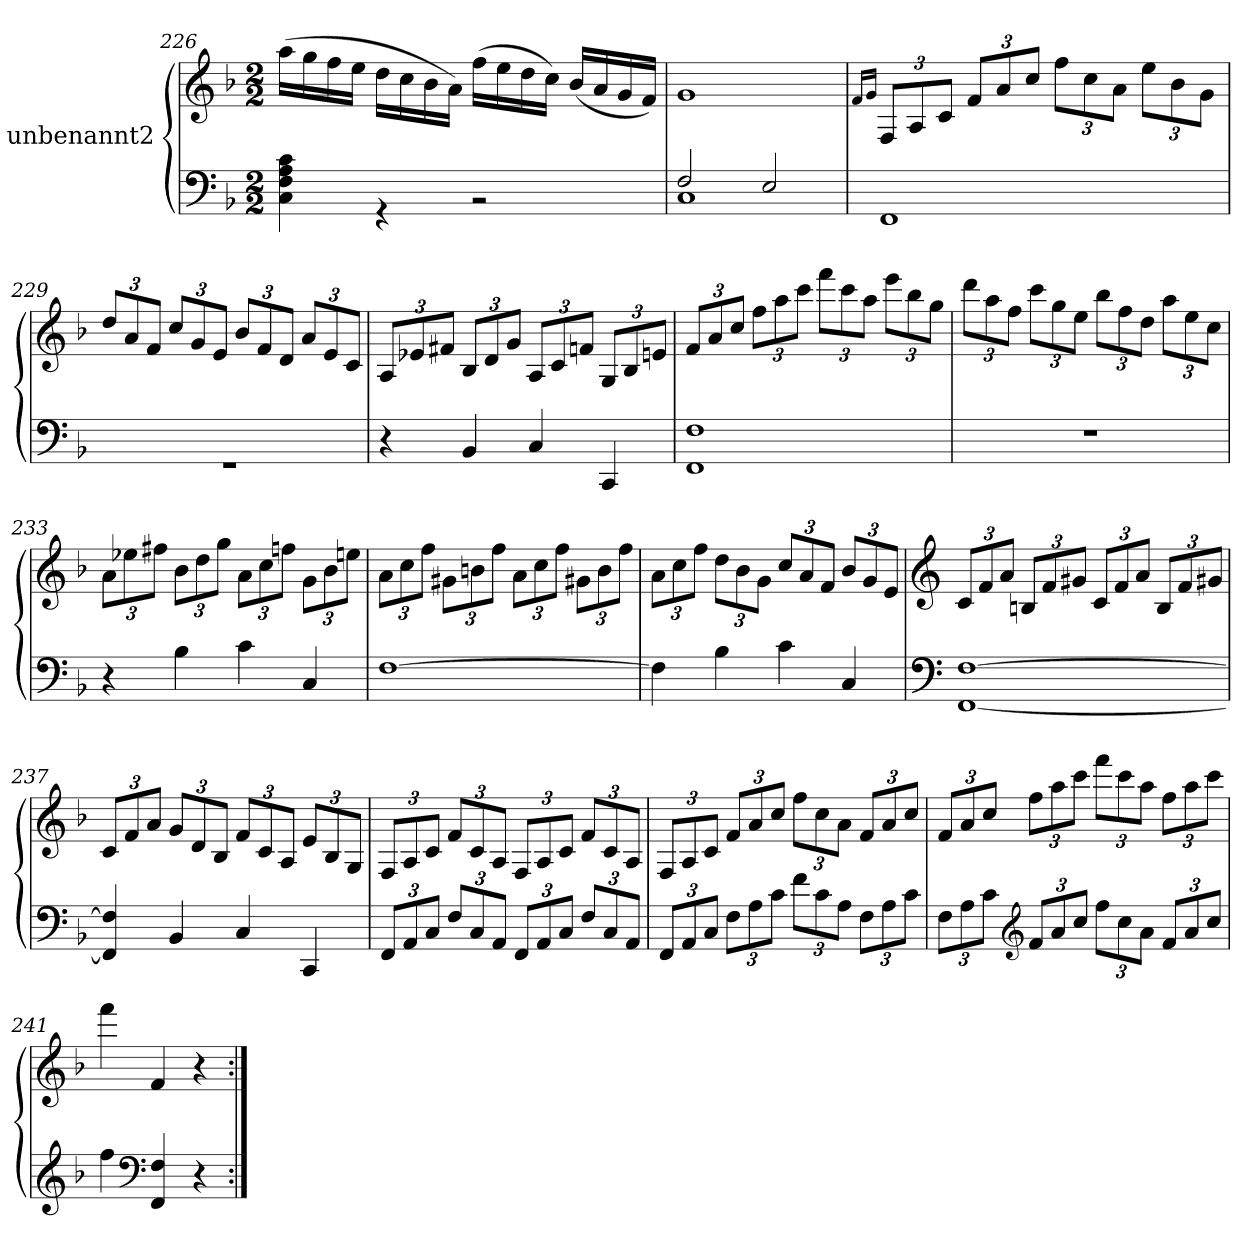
**kern	**kern
*part1	*part1
*staff2	*staff1
*I"unbenannt2	*
!!LO:LB:g=z
*clefF4	*clefG2
*k[b-]	*k[b-]
*M2/2	*M2/2
=226	=226
*^	*
1ryy	4C\ 4F\ 4A\ 4c\	(16aa\LL
.	.	16gg\
.	.	16ff\
.	.	16ee\JJ
.	4r	16dd\LL
.	.	16cc\
.	.	16b-\
.	.	16a\JJ)
.	2r	(16ff\LL
.	.	16ee\
.	.	16dd\
.	.	16cc\JJ)
.	.	(16b-/LL
.	.	16a/
.	.	16g/
.	.	16f/JJ)
=227	=227	=227
2F/	1C	1g
2E/	.	.
!!LO:LB:g=z
=228	=228	=228
.	.	16qf/LL
.	.	16qg/JJ
*	*	*Xbrackettup
1ryy	1FF	12F/L
.	.	12A/
.	.	12c/J
.	.	12f/L
.	.	12a/
.	.	12cc/J
.	.	12ff\L
.	.	12cc\
.	.	12a\J
.	.	12ee\L
.	.	12b-\
.	.	12g\J
=229	=229	=229
1ryy	1r	12dd/L
.	.	12a/
.	.	12f/J
.	.	12cc/L
.	.	12g/
.	.	12e/J
.	.	12b-/L
.	.	12f/
.	.	12d/J
.	.	12a/L
.	.	12e/
.	.	12c/J
*v	*v	*
!!LO:LB:g=z
=230	=230
4r	12A/L
.	12e-X/
.	12f#X/J
4BB-/	12B-/L
.	12d/
.	12g/J
4C/	12A/L
.	12c/
.	12fn/J
4CC/	12G/L
.	12B-/
.	12en/J
=231	=231
1FF 1F	12f/L
.	12a/
.	12cc/J
.	12ff\L
.	12aa\
.	12ccc\J
.	12fff\L
.	12ccc\
.	12aa\J
.	12eee\L
.	12bb-\
.	12gg\J
!!LO:PB:g=z
=232	=232
1r	12ddd\L
.	12aa\
.	12ff\J
.	12ccc\L
.	12gg\
.	12ee\J
.	12bb-\L
.	12ff\
.	12dd\J
.	12aa\L
.	12ee\
.	12cc\J
=233	=233
4r	12a\L
.	12ee-X\
.	12ff#X\J
4B-\	12b-\L
.	12dd\
.	12gg\J
4c\	12a\L
.	12cc\
.	12ffn\J
4C/	12g\L
.	12b-\
.	12een\J
!!LO:LB:g=z
=234	=234
[1F	12a\L
.	12cc\
.	12ff\J
.	12g#X\L
.	12bn\
.	12ff\J
.	12a\L
.	12cc\
.	12ff\J
.	12g#X\L
.	12b\
.	12ff\J
=235	=235
4F\]	12a\L
.	12cc\
.	12ff\J
4B-\	12dd\L
.	12b-\
.	12g\J
4c\	12cc/L
.	12a/
.	12f/J
4C/	12b-/L
.	12g/
.	12e/J
!!LO:LB:g=z
=236	=236
*clefF4	*clefG2
[1FF [1F	12c/L
.	12f/
.	12a/J
.	12Bn/L
.	12f/
.	12g#X/J
.	12c/L
.	12f/
.	12a/J
.	12B/L
.	12f/
.	12g#X/J
=237	=237
4FF/] 4F/]	12c/L
.	12f/
.	12a/J
4BB-/	12g/L
.	12d/
.	12B-/J
4C/	12f/L
.	12c/
.	12A/J
4CC/	12e/L
.	12B-/
.	12G/J
!!LO:LB:g=z
=238	=238
*Xbrackettup	*
12FF/L	12F/L
12AA/	12A/
12C/J	12c/J
12F/L	12f/L
12C/	12c/
12AA/J	12A/J
12FF/L	12F/L
12AA/	12A/
12C/J	12c/J
12F/L	12f/L
12C/	12c/
12AA/J	12A/J
=239	=239
12FF/L	12F/L
12AA/	12A/
12C/J	12c/J
12F\L	12f/L
12A\	12a/
12c\J	12cc/J
12f\L	12ff\L
12c\	12cc\
12A\J	12a\J
12F\L	12f/L
12A\	12a/
12c\J	12cc/J
!!LO:LB:g=z
=240	=240
12F\L	12f/L
12A\	12a/
12c\J	12cc/J
*clefG2	*
12f/L	12ff\L
12a/	12aa\
12cc/J	12ccc\J
12ff\L	12fff\L
12cc\	12ccc\
12a\J	12aa\J
12f/L	12ff\L
12a/	12aa\
12cc/J	12ccc\J
=241	=241
4ff\	4fff\
*clefF4	*
4FF/ 4F/	4f/
4r	4r
=:|!	=:|!
*-	*-
